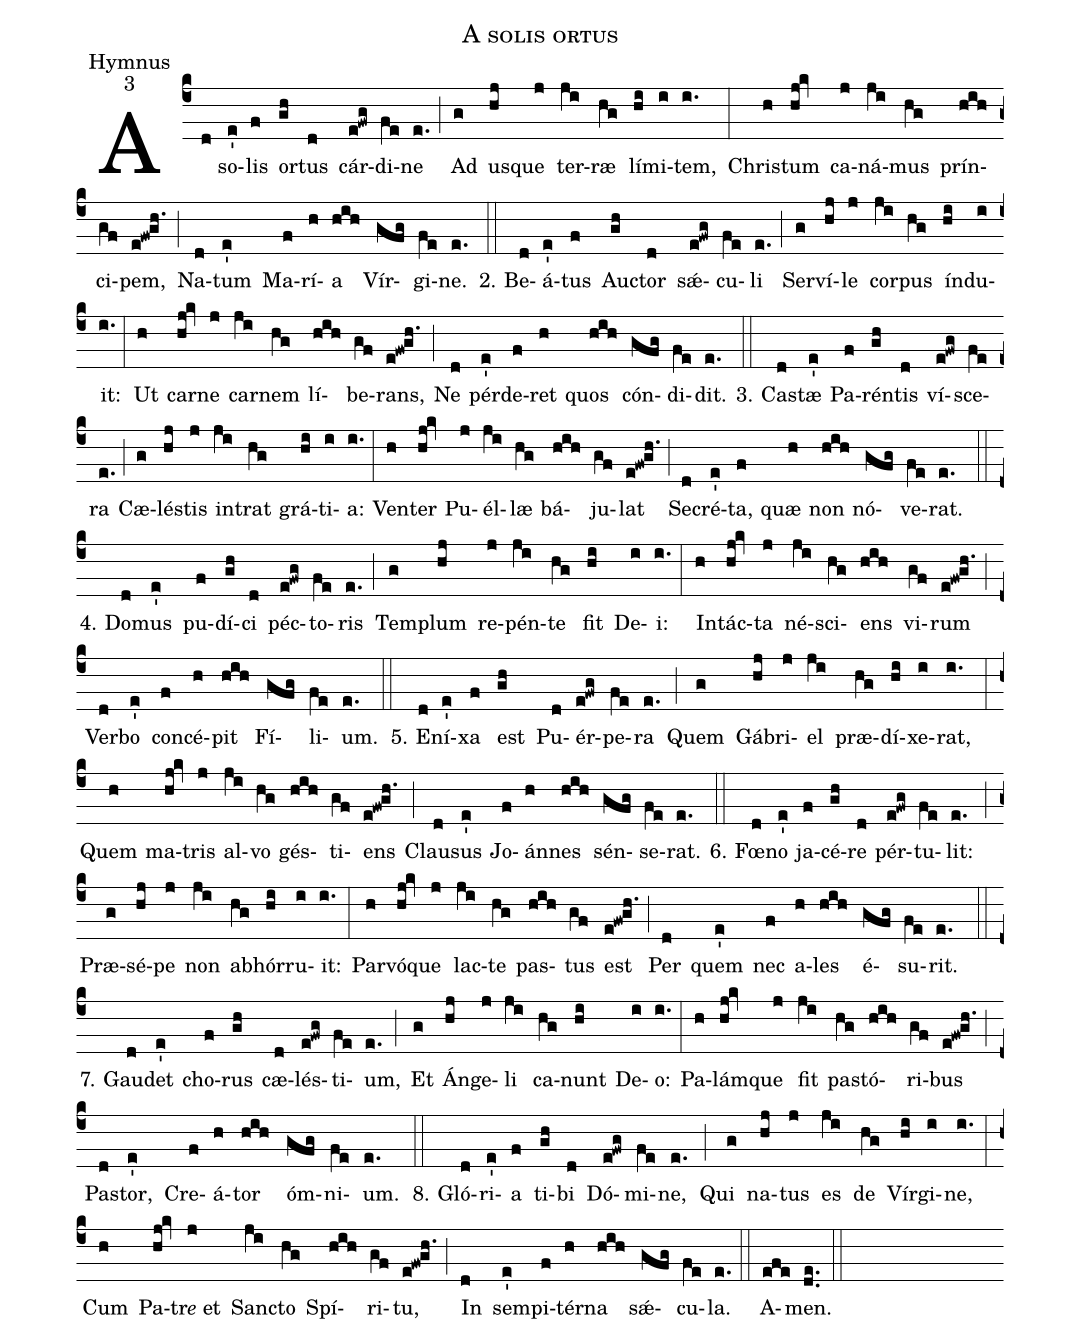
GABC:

name:A solis ortus;
office-part:Hymnus;
mode:3;
%%
(c4) A(d) so(e')lis(f) or(gh)tus(d) cár(e!fwg)di(fe)ne(e.) (;)
Ad(g) us(hj)que(j) ter(ji)ræ(hg) lí(hi)mi(i)tem,(i.) (:)
Chris(h)tum(hj!kv) ca(j)ná(ji)mus(hg) prín(hih)ci(gf)pem,(e!fw!gh.) (;)
Na(d)tum(e') Ma(f)rí(h)a(hih) Vír(gfg)gi(fe)ne.(e.) (::)

2. Be(d)á(e')tus(f) Auc(gh)tor(d) sǽ(e!fwg)cu(fe)li(e.) (;)
Ser(g)ví(hj)le(j) cor(ji)pus(hg) índ(hi)u(i)it:(i.) (:)
Ut(h) car(hj!kv)ne(j) car(ji)nem(hg) lí(hih)be(gf)rans,(e!fw!gh.) (;)
Ne(d) pér(e')de(f)ret(h) quos(hih) cón(gfg)di(fe)dit.(e.) (::)

3. Cas(d)tæ(e') Pa(f)rén(gh)tis(d) ví(e!fwg)sce(fe)ra(e.) (;)
Cæ(g)lés(hj)tis(j) in(ji)trat(hg) grá(hi)ti(i)a:(i.) (:)
Ven(h)ter(hj!kv) Pu(j)él(ji)læ(hg) bá(hih)ju(gf)lat(e!fw!gh.) (;)
Se(d)cré(e')ta,(f) quæ(h) non(hih) nó(gfg)ve(fe)rat.(e.) (::)

4. Do(d)mus(e') pu(f)dí(gh)ci(d) péc(e!fwg)to(fe)ris(e.) (;)
Tem(g)plum(hj) re(j)pén(ji)te(hg) fit(hi) De(i)i:(i.) (:)
In(h)tác(hj!kv)ta(j) né(ji)sci(hg)ens(hih) vi(gf)rum(e!fw!gh.) (;)
Ver(d)bo(e') con(f)cé(h)pit(hih) Fí(gfg)li(fe)um.(e.) (::)

5. E(d)ní(e')xa(f) est(gh) Pu(d)ér(e!fwg)pe(fe)ra(e.) (;)
Quem(g) Gá(hj)bri(j)el(ji) præ(hg)dí(hi)xe(i)rat,(i.) (:)
Quem(h) ma(hj!kv)tris(j) al(ji)vo(hg) gés(hih)ti(gf)ens(e!fw!gh.) (;)
Clau(d)sus(e') Jo(f)án(h)nes(hih) sén(gfg)se(fe)rat.(e.) (::)

6. Fœ(d)no(e') ja(f)cé(gh)re(d) pér(e!fwg)tu(fe)lit:(e.) (;)
Præ(g)sé(hj)pe(j) non(ji) ab(hg)hór(hi)ru(i)it:(i.) (:)
Par(h)vó(hj!kv)que(j) lac(ji)te(hg) pas(hih)tus(gf) est(e!fw!gh.) (;)
Per(d) quem(e') nec(f) a(h)les(hih) é(gfg)su(fe)rit.(e.) (::)

7. Gau(d)det(e') cho(f)rus(gh) cæ(d)lés(e!fwg)ti(fe)um,(e.) (;)
Et(g) Án(hj)ge(j)li(ji) ca(hg)nunt(hi) De(i)o:(i.) (:)
Pa(h)lám(hj!kv)que(j) fit(ji) pas(hg)tó(hih)ri(gf)bus(e!fw!gh.) (;)
Pas(d)tor,(e') Cre(f)á(h)tor(hih) óm(gfg)ni(fe)um.(e.) (::)

8. Gló(d)ri(e')a(f) ti(gh)bi(d)  Dó(e!fwg)mi(fe)ne,(e.) (;)
Qui(g) na(hj)tus(j) es(ji) de(hg) Vír(hi)gi(i)ne,(i.) (:)
Cum(h) Pa(hj!kv)tr<i>e</i> et(j) Sanc(ji)to(hg) Spí(hih)ri(gf)tu,(e!fw!gh.) (;)
In(d) sem(e')pi(f)tér(h)na(hih) sǽ(gfg)cu(fe)la.(e.) (::)
A(efe)men.(de..) (::)
